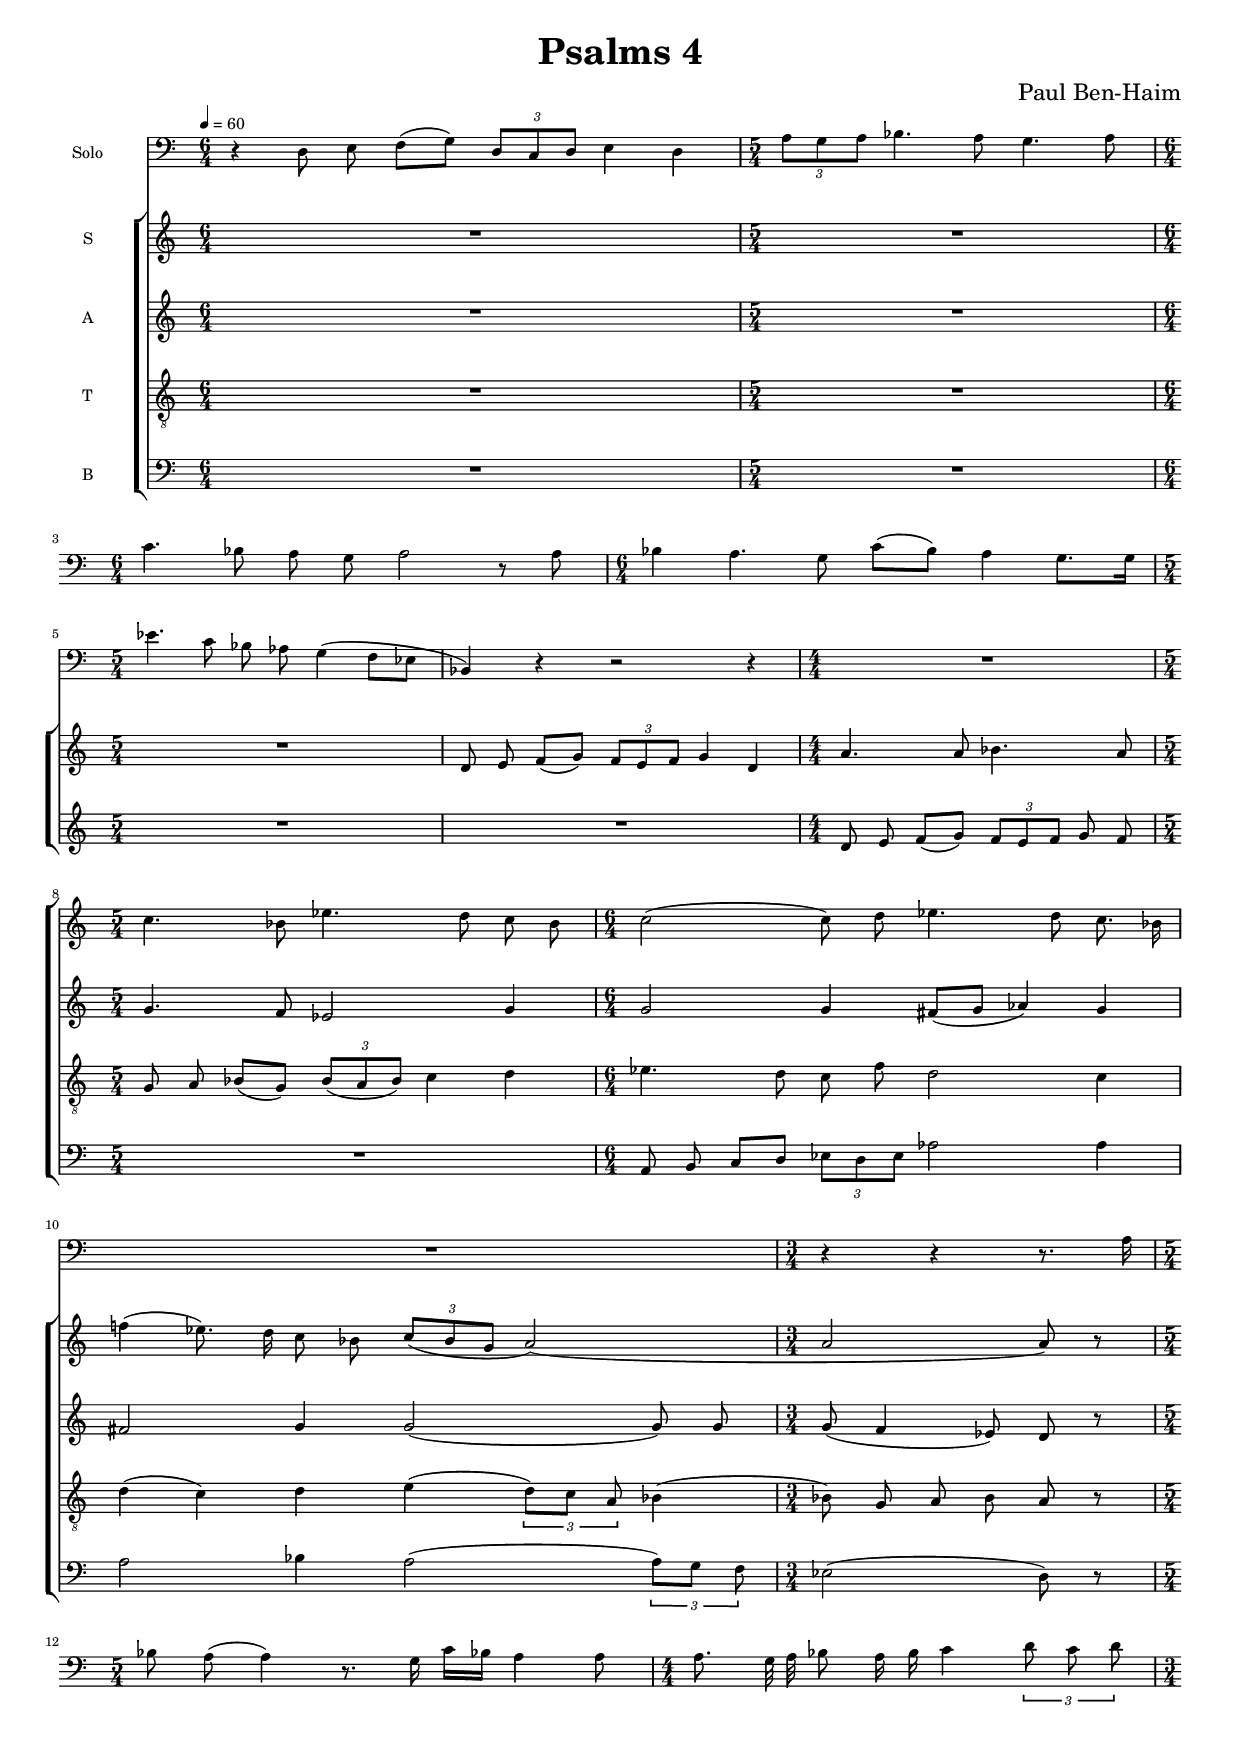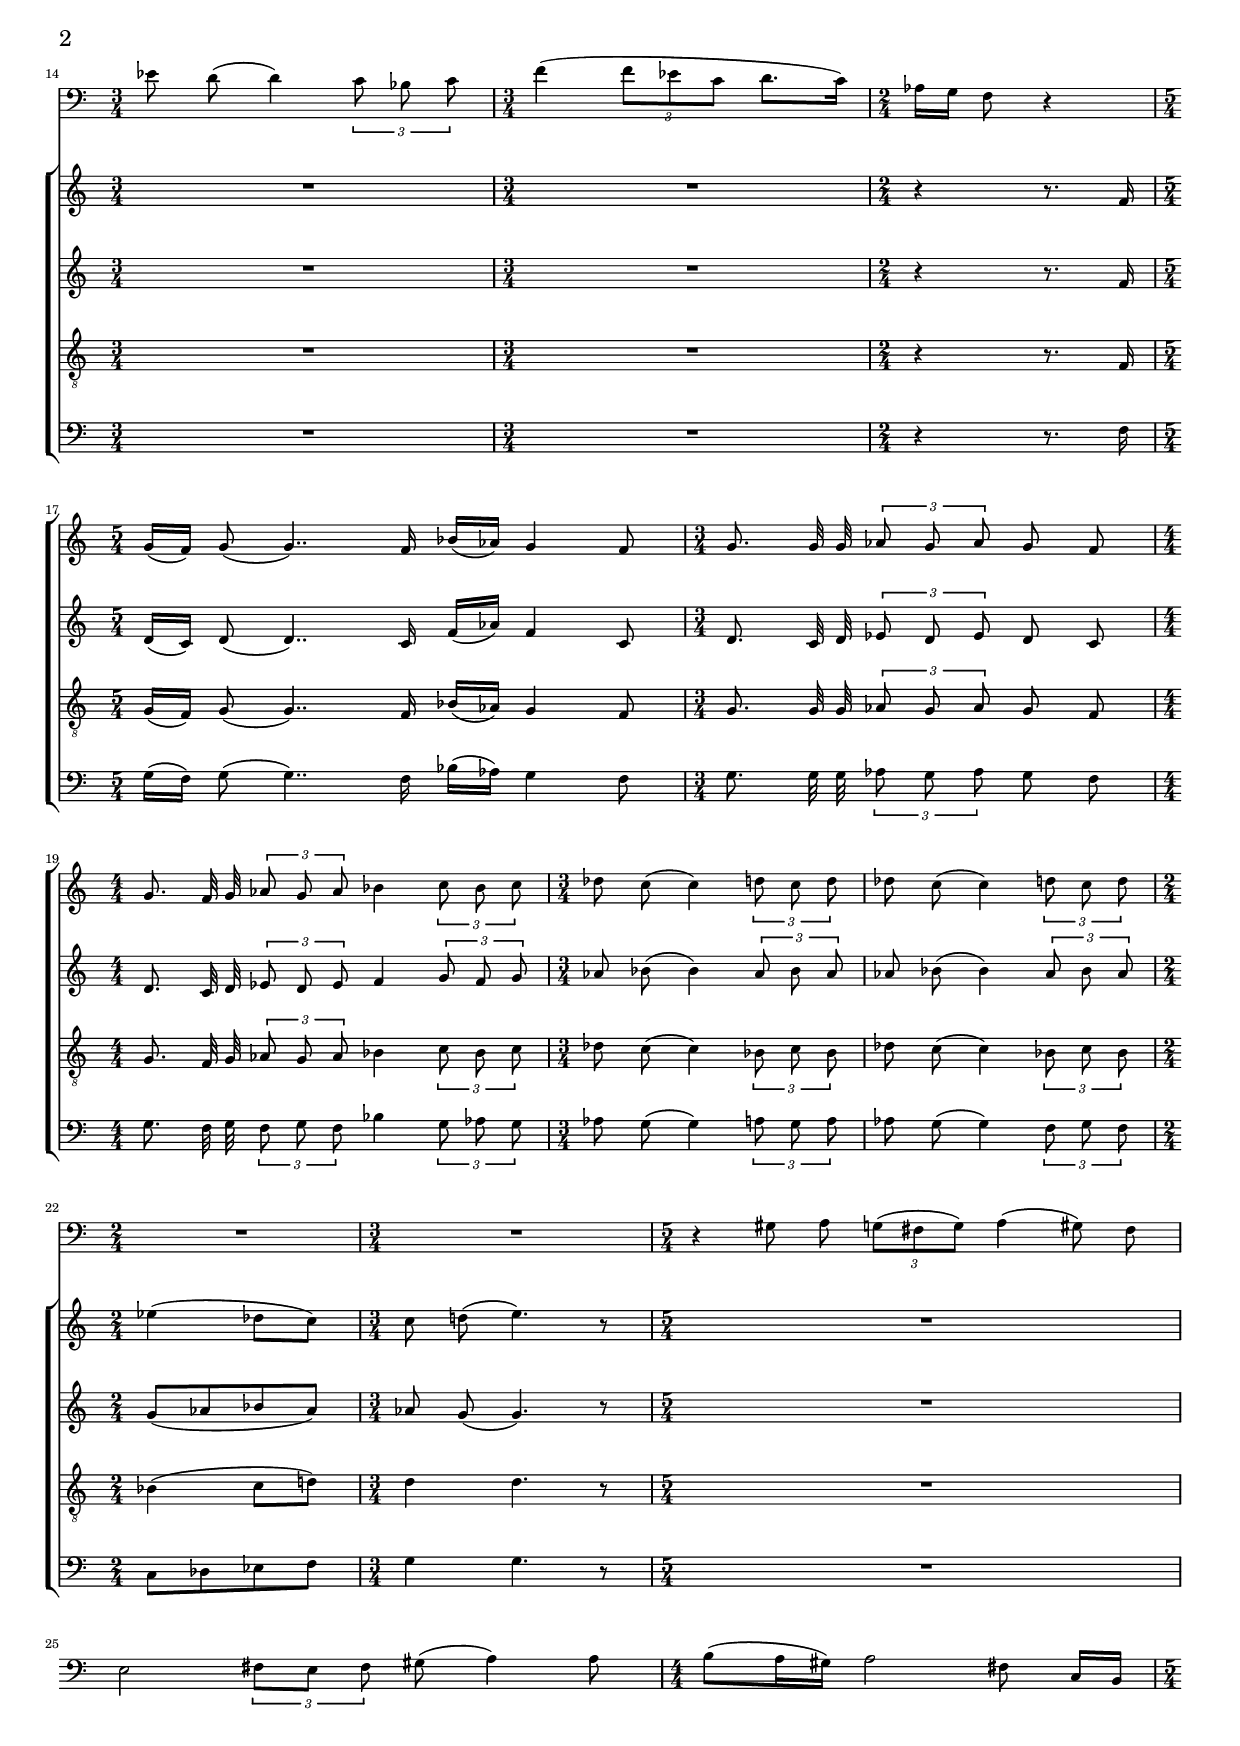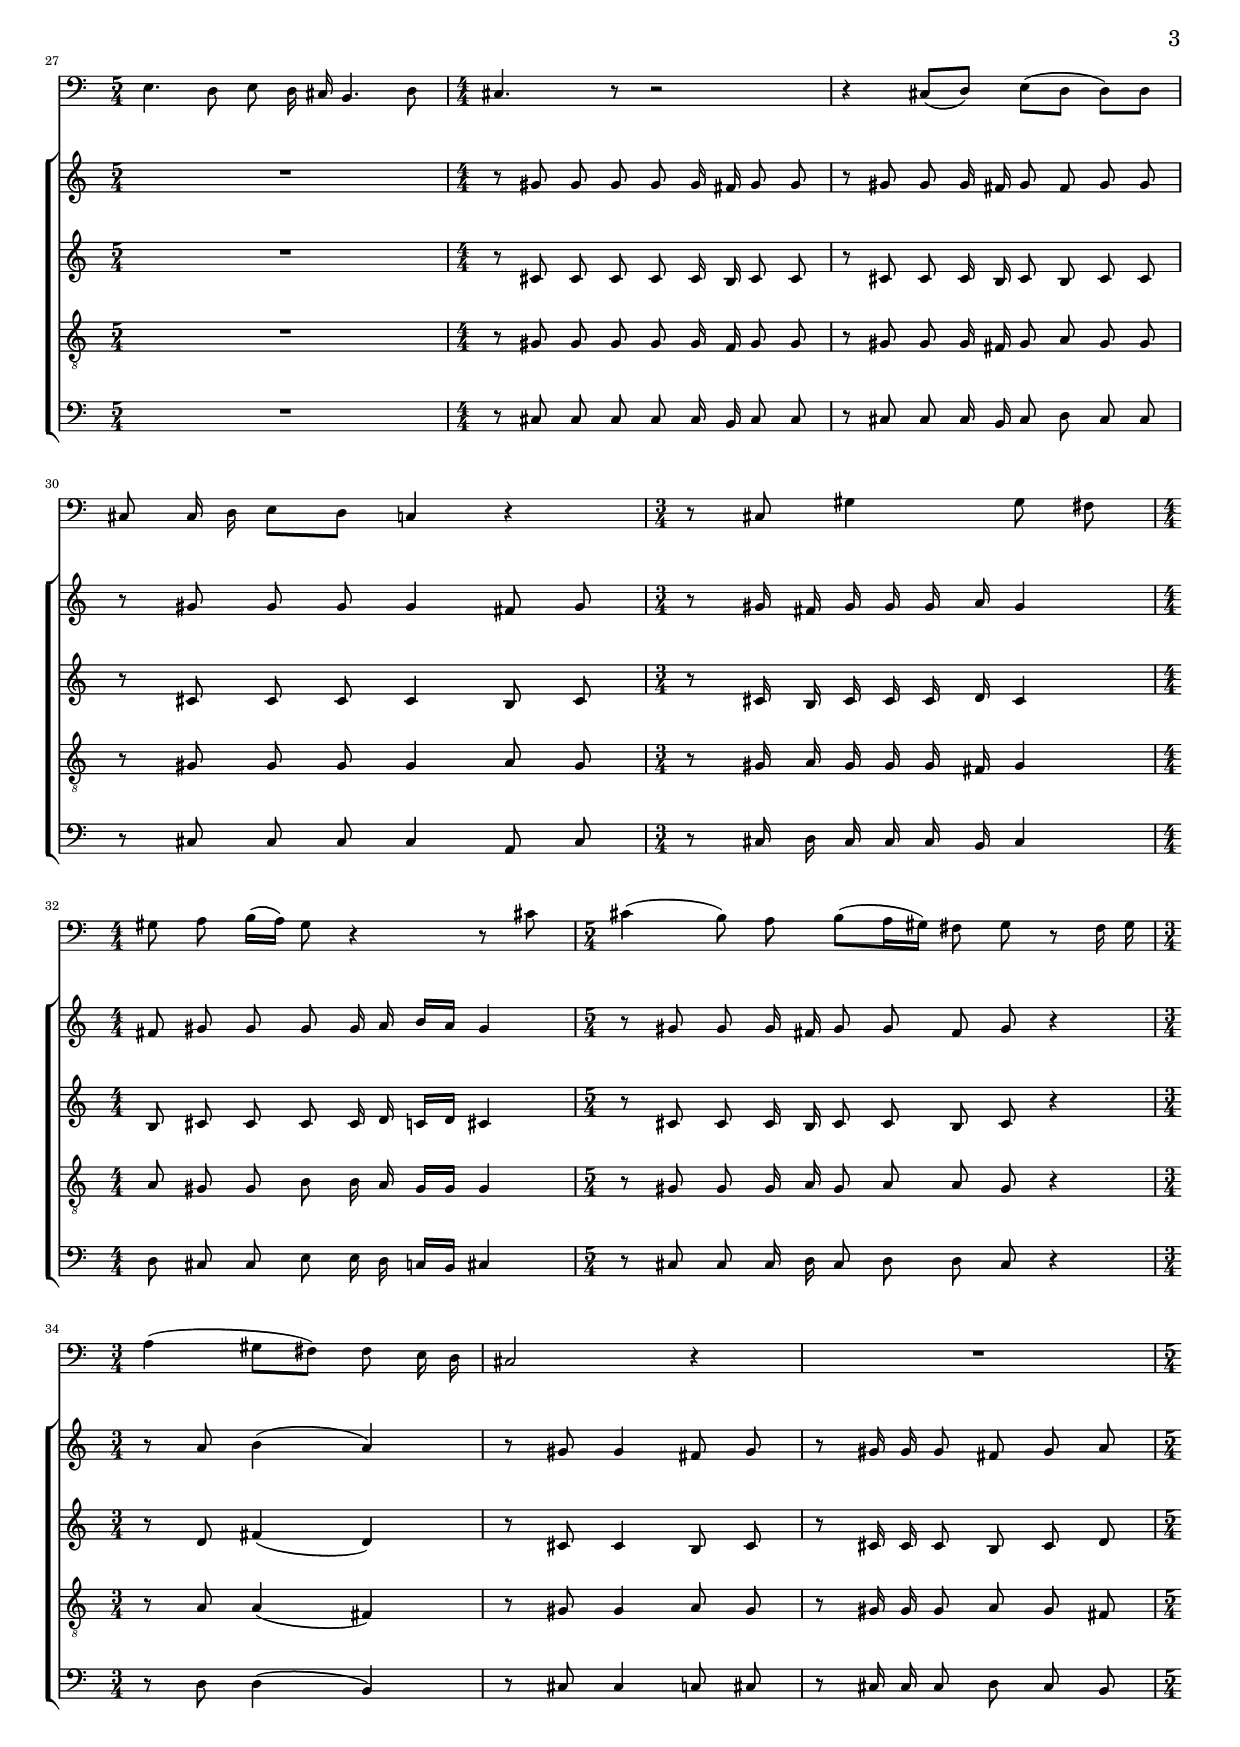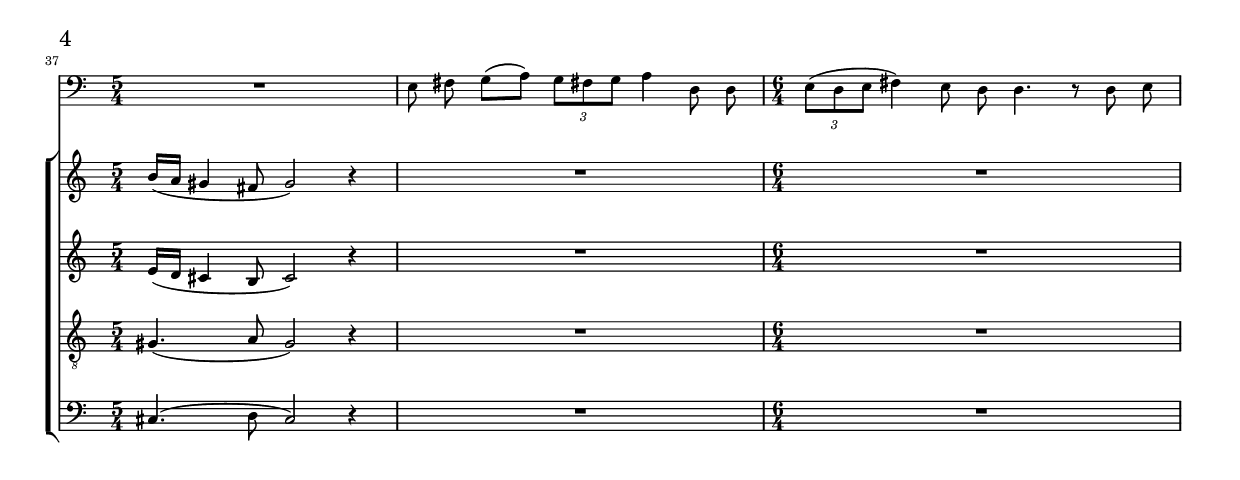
\include "english.ly"
\version "2.22.0"

global = {
  \key a \minor
  \time 5/4
  \tempo 4 = 60
}

%%%%%%%%%%%%%%%%%%%%%%%%%%%%%%%%
soloNotes = \relative c {
  \dynamicUp \numericTimeSignature
  \clef "bass"
  \time 6/4 r4 d8 e f[( g]) \times 2/3 { d8[ c d] } e4 d |
  \time 5/4 \times 2/3 { a'8[ g a] } bf4. a8 g4. a8 |
\break
  \time 6/4 c4. bf8 a g a2 r8 a8 |
  bf4 a4. g8 c8[( bf]) a4 g8.[ g16] |
\break
  \time 5/4 ef'4. c8 bf af g4( f8[ ef] |
  bf4) r4 r2 r4 |
  \time 4/4 R1 |
\break
  \time 5/4 R1*5/4 |
  \time 6/4 R1*6/4 |
\break
  % Page 5
  R1*6/4 |
  \time 3/4 r4 r4 r8. a'16 |
\break
  \time 5/4 bf8 a8( a4) r8. g16 c16[ bf!16] a4 a8 |
  \time 4/4 a8. g32 a32 bf8 a16 bf16 c4 \times 2/3 { d8 c d } |
\break
  % Page 6
  \time 3/4 ef8 d8( d4) \times 2/3 { c8 bf c8 } |
  f4( \times 2/3 { f8[ ef c] } d8.[ c16]) |
  \time 2/4 af16[ g] f8 r4 |
\break
  \time 5/4 R1*5/4 |
  \time 4/4 R1*3/4 |
\break
  % Page 7
  R1 |
  \time 3/4 R1*3/4 |
  R1*3/4 |
\break
  \time 2/4 R1*2/4 |
  \time 3/4 R1*3/4 |
  \time 5/4 r4 gs8 a \times 2/3 { g8[( fs g]) } a4( gs8) fs |
\break
  % Page 8
  e2 \times 2/3 { fs8[ e] fs } gs8( a4) a8 |
  \time 4/4 b8[( a16 gs16]) a2 fs8 c16[ b] |
\break
  \time 5/4 e4. d8 e d16 cs16 b4. d8 |
  \time 4/4 cs4. r8 r2 |
  r4 cs8[( d]) e[( d] d[) d] |
\break
  % Page 9
  cs8 cs16 d16 e8[ d] c4 r4 |
  \time 3/4 r8 cs8 gs'4 gs8 fs |
\break
  \time 4/4 gs8 a b16[( a]) gs8 r4 r8 cs8 |
  \time 5/4 cs4( b8) a8 b8[( a16 gs]) fs8 gs r8 fs16 gs16 |
\break
  % Page 10
  \time 3/4 a4( gs8[ fs]) fs8 e16 d16 |
  cs2 r4 |
  R1*3/4 |
\break
  \time 5/4 R1*5/4 |
  e8 fs g8[( a]) \times 2/3 { g8[ fs! g] } a4 d,8 d8 |
  \time 6/4  \times 2/3 { e8[( d e] } fs4) e8  d d4. r8 d8 e8 |
  % Page 11


} % end of soloNotes

%%%%%%%%%%%%%%%%%%%%%%%%%%%%%%%%
sopMusic = \relative c'' {
  % page 1
  \dynamicUp \numericTimeSignature
  \time 6/4 R1*6/4 | \time 5/4 R1*5/4 | \time 6/4 R1*6/4 | \time 6/4 R1*6/4 |
  \time 5/4 R1*5/4 |
  d,8 e8 f[( g)] \times 2/3 { f[ e f] } g4 d |
  \time 4/4 a'4. a8 bf4. a8 |
  \time 5/4 c4. bf8 ef4. d8 c8 bf8 |
  \time 6/4 c2( c8) d8 ef4. d8 c8. bf16 |
  % page 5
  f'!4( ef8.) d16 c8 bf \times 2/3 { c8[( bf g] } a2)( |
  \time 3/4 a2 a8) r8 |
  \time 5/4 R1*5/4 |
  \time 4/4 R1 |
  % page 6
  \time 3/4 R1*3/4 |
  \time 3/4 R1*3/4 |
  \time 2/4 r4 r8. f16 |
  \time 5/4 g16[( f]) g8( g4..) f16 bf16[( af]) g4 f8 |
  \time 3/4 g8. g32 g32 \times 2/3 { af8 g af } g8 f |
  % page 7
  \time 4/4 g8. f32 g32 \times 2/3 { af8 g af } bf4 \times 2/3 { c8 bf c } |
  \time 3/4 df8 c8( c4) \times 2/3 {d8 c d } |
            df8 c8( c4) \times 2/3 {d8 c d } |
  \time 2/4 ef4( df8[ c]) |
  \time 3/4 c8 d!8( e4.) r8 |
  \time 5/4 R1*5/4 |
  % Page 8
  R1*5/4 |
  \time 4/4 R1 |
  \time 5/4 R1*5/4 |
  \time 4/4 r8 gs,8 gs8 gs8 gs8 gs16 fs16 gs8 gs8 |
            r8 gs8 gs8 gs16 fs16 gs8 fs gs8 gs8 |
\break
  % Page 9
  r8 gs8 gs gs gs4 fs8 gs |
  \time 3/4 r8 gs16 fs gs gs gs a gs4 |
\break
  \time 4/4 fs8 gs gs gs gs16 a16 b16[ a16] gs4 |
  \time 5/4 r8 gs8 gs gs16 fs16 gs8 gs8 fs gs r4 |
\break
  % Page 10
  \time 3/4 r8 a8 b4( a4) |
  r8 gs8 gs4 fs8 gs8 |
  r8 gs16 gs16 gs8 fs gs a |
\break
  \time 5/4 b16[( a] gs4 fs8 gs2) r4 |
  R1*5/4 |
  \time 6/4 R1*6/4 |
  % Page 11

} % end-of sopMusic

%%%%%%%%%%%%%%%%%%%%%%%%%%%%%%%%
altMusic = \relative c'' {
  \dynamicUp \numericTimeSignature

  \time 6/4 R1*6/4 | \time 5/4 R1*5/4 | \time 6/4 R1*6/4 | R1*6/4 |
  \time 5/4 R1*5/4 |
  | R1*5/4 |
  \time 4/4 d,8 e8 f[( g)] \times 2/3 { f[ e f] } g8 f |
  \time 5/4 g4. f8 ef2 g4
  \time 6/4 g2 g4 fs8[( g] af4) g4 |
  % page 5
  fs2 g4 g2( g8) g8 |
  \time 3/4 g8( f4 ef8) d8 r8 |
  \time 5/4 R1*5/4 |
  \time 4/4 R1 |
  % page 6
  \time 3/4 R1*3/4 |
  \time 3/4 R1*3/4 |
  \time 2/4 r4 r8. f16 |
  \time 5/4 d16[( c]) d8( d4..) c16 f16[( af]) f4 c8 |
  \time 3/4 d8. c32 d32 \times 2/3 { ef8 d ef } d8 c |
  % Page 7
  \time 4/4 d8. c32 d32 \times 2/3 { ef8 d ef } f4 \times 2/3 { g8 f g } |
  \time 3/4 af8 bf( bf4) \times 2/3 {af8 bf af } |
            af8 bf( bf4) \times 2/3 {af8 bf af } |
  \time 2/4 g8[( af bf af]) |
  \time 3/4 af8 g8( g4.) r8 |
  \time 5/4 R1*5/4 |
  % Page 8
  R1*5/4 |
  \time 4/4 R1 |
  \time 5/4 R1*5/4 |
  \time 4/4 r8 cs,8 cs8 cs8 cs8 cs16 b16 cs8 cs8 |
            r8 cs8 cs8 cs16 b16 cs8 b cs8 cs8 |
  % Page 9
  r8 cs8 cs cs cs4 b8 cs |
  \time 3/4 r8 cs16 b cs cs cs d cs4 |
  \time 4/4 b8 cs cs cs cs16 d16 c16[ d16] cs4 |
  \time 5/4 r8 cs8 cs cs16 b16 cs8 cs8 b cs r4 |
  % Page 10
  \time 3/4 r8 d8 fs4( d4) |
  r8 cs8 cs4 b8 cs8 |
  r8 cs16 cs16 cs8 b cs d |
  \time 5/4 e16[( d] cs4 b8 cs2) r4 |
  R1*5/4 |
  \time 6/4 R1*6/4 |
  % Page 11
} % end of altMusic

%%%%%%%%%%%%%%%%%%%%%%%%%%%%%%%%
tenMusic = \relative c' {
  \dynamicUp \numericTimeSignature
  \time 6/4 R1*6/4 | \time 5/4 R1*5/4 | \time 6/4 R1*6/4 | R1*6/4 |
  \time 5/4 R1*5/4 |
  R1*5/4 | \time 4/4 R1
  \time 5/4 g8 a8 bf[( g]) \times 2/3 { bf8[ (a bf]) } c4 d |
  \time 6/4 ef4. d8 c f d2 c4 |
  % page 5
  d4( c) d e( \times 2/3 { d8[) c] a } bf4( |
  \time 3/4 bf8) g a bf a r |
  \time 5/4 R1*5/4
  \time 4/4 R1 |
  % page 6
  \time 3/4 R1*3/4 |
  \time 3/4 R1*3/4 |
  \time 2/4 r4 r8. f16 |
  \time 5/4 g16[( f]) g8( g4..) f16 bf16[( af]) g4 f8 |
  \time 3/4 g8. g32 g32 \times 2/3 { af8 g af } g8 f |
  % Page 7
  \time 4/4 g8. f32 g32 \times 2/3 { af8 g af } bf4 \times 2/3 { c8 bf c } |
  \time 3/4 df8 c8( c4) \times 2/3 {bf8 c bf } |
            df8 c8( c4) \times 2/3 {bf8 c bf } |
  \time 2/4 bf4( c8[ d!]) |
  \time 3/4 d4 d4. r8 |
  \time 5/4 R1*5/4 |
  % Page 8
  R1*5/4 |
  \time 4/4 R1 |
  \time 5/4 R1*5/4 |
  \time 4/4 r8 gs,8 gs8 gs8 gs8 gs16 f16 gs8 gs8 |
            r8 gs8 gs8 gs16 fs16 gs8 a gs8 gs8 |
  % Page 9
  r8 gs8 gs gs gs4 a8 gs |
  \time 3/4 r8 gs16 a gs gs gs fs gs4 |
  \time 4/4 a8 gs gs b b16 a16 gs16[ gs16] gs4 |
  \time 5/4 r8 gs8 gs gs16 a16 gs8 a8 a gs r4 |
  % Page 10
  \time 3/4 r8 a8 a4( fs4) |
  r8 gs8 gs4 a8 gs8 |
  r8 gs16 gs16 gs8 a gs fs |
  \time 5/4 gs4.( a8 gs2) r4 |
  R1*5/4 |
  \time 6/4 R1*6/4 |
  % Page 11
} % end of tenMusic

%%%%%%%%%%%%%%%%%%%%%%%%%%%%%%%%
basMusic = \relative c {
  \dynamicUp \numericTimeSignature
  \time 6/4 R1*6/4 | \time 5/4 R1*5/4 | \time 6/4 R1*6/4 | R1*6/4 |
  \time 5/4 R1*5/4 |
  R1*5/4 |
  \time 4/4 R1 |
  \time 5/4 R1*5/4 |
  \time 6/4 a8 b c[ d] \times 2/3 { ef[ d ef] } af2 af4 |
  % page 5
  a2 bf4 a2( \times 2/3 { a8[) g] f } |
  \time 3/4 ef2( d8) r8 |
  \time 5/4 R1*5/4 |
  \time 4/4 R1 |
  % page 6
  \time 3/4 R1*3/4 |
  \time 3/4 R1*3/4 |
  \time 2/4 r4 r8. f16 |
  \time 5/4 g16[( f]) g8( g4..) f16 bf16[( af]) g4 f8 |
  \time 3/4 g8. g32 g32 \times 2/3 { af8 g af } g8 f |
  % Page 7
  \time 4/4 g8. f32 g32 \times 2/3 { f8 g f } bf4 \times 2/3 { g8 af g } |
  \time 3/4 af8 g8( g4) \times 2/3 {a8 g a } |
            af8 g8( g4) \times 2/3 {f8 g f } |
  \time 2/4 c8[ df ef f] |
  \time 3/4 g4 g4. r8 |
  \time 5/4 R1*5/4 |
  % Page 8
  R1*5/4 |
  \time 4/4 R1 |
  \time 5/4 R1*5/4 |
  \time 4/4 r8 cs,8 cs8 cs8 cs8 cs16 b16 cs8 cs8 |
            r8 cs8 cs8 cs16 b16 cs8 d cs8 cs8 |
  % Page 9
  r8 cs8 cs cs cs4 a8 cs |
  \time 3/4 r8 cs16 d cs cs cs b cs4 |
  \time 4/4 d8 cs cs e e16 d16 c16[ b16] cs4 |
  \time 5/4 r8 cs8 cs cs16 d16 cs8 d8 d cs r4 |
  % Page 10
  \time 3/4 r8 d8 d4( b4) |
  r8 cs8 cs4 c8 cs8 |
  r8 cs16 cs16 cs8 d cs b |
  \time 5/4 cs4.( d8 cs2) r4 |
  R1*5/4 |
  \time 6/4 R1*6/4 |
  % Page 11
} % end of basMusic



\header {
  title = "Psalms 4"
  composer = "Paul Ben-Haim"
  % Do not display the tagline for this book
  % tagline = ##f
}

\layout {
  #(layout-set-staff-size 14)
  \context {
    \Staff
    \RemoveEmptyStaves
  }
  \context {
    \ChoirStaff
    \RemoveEmptyStaves
  }
  % \context {
  %   \Lyrics
  %   \override  LyricHyphen #'minimum-distance = #0.8
  % }
}

\score {
  <<
    \new Staff {
      \set Staff.midiInstrument = "clarinet"
    \new Voice = "SoloVoice" <<
      \set Staff.instrumentName = "Solo"
      \autoBeamOff
      \global \soloNotes
    >>
    }
    \new ChoirStaff <<

      \new Staff = "sop" <<
      \set Staff.midiInstrument = "flute"
        \new Voice = "sopranos" {
          \set Staff.instrumentName = "S"
          <<
             \autoBeamOff
             \global \sopMusic
          >>
        }
      >>

      \new Staff = "alt" <<
	\set Staff.midiInstrument = #"oboe"
        \new Voice = "altos" {
          \set Staff.instrumentName = "A"
          <<
             \autoBeamOff
             \global \altMusic
          >>
        }
      >>

      \new Staff = "ten" <<
	% \set Staff.midiInstrument = #"cello"        %% too vibrator
	% \set Staff.midiInstrument = #"tenor sax"    %% Too loud
	\set Staff.midiInstrument = #"english horn"
        \clef "G_8"
        \new Voice = "tenors" {
          \set Staff.instrumentName = "T"
          <<
             \autoBeamOff
             \global \tenMusic
          >>
        }
      >>

      \new Staff = "bas" <<
	\set Staff.midiInstrument = #"bassoon"
        \clef bass
        \new Voice = "basses" {
          \set Staff.instrumentName = "B"
          <<
             \autoBeamOff
             \global \basMusic
          >>
        }
      >>

    >>
  >>

  \header { }

  \layout {
    % $(layout-set-staff-size 17)
    % \override LyricText #'font-size = #1.81
    \context {
      \Staff
    }
  }
  \midi {
    \context {
      \Score
    }
  }
}
